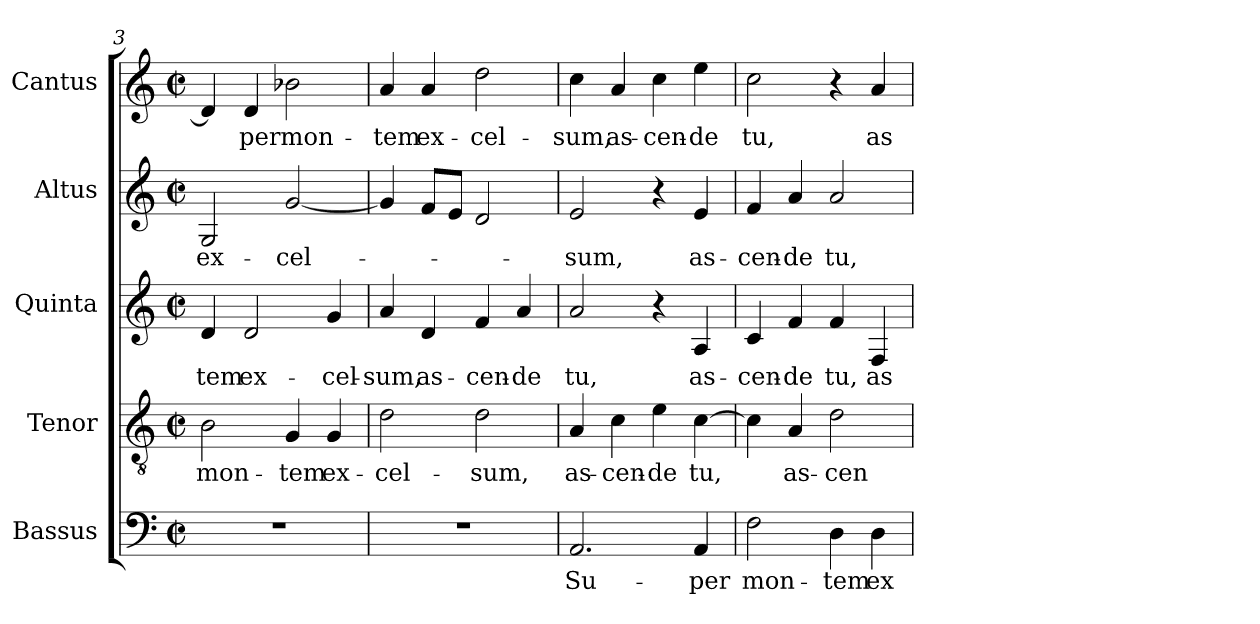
**kern	**text	**kern	**text	**kern	**text	**kern	**text	**kern	**text
*part5	*part5	*part4	*part4	*part3	*part3	*part2	*part2	*part1	*part1
*staff5	*staff5	*staff4	*staff4	*staff3	*staff3	*staff2	*staff2	*staff1	*staff1
*I"Bassus	*	*I"Tenor	*	*I"Quinta	*	*I"Altus	*	*I"Cantus	*
*I'B.	*	*I'T.	*	*I'A.	*	*I'A.	*	*I'S.	*
*clefF4	*	*clefGv2	*	*clefG2	*	*clefG2	*	*clefG2	*
*	*	*ITrd7c12	*	*	*	*	*	*	*
*k[]	*	*k[]	*	*k[]	*	*k[]	*	*k[]	*
*C:	*	*C:	*	*C:	*	*C:	*	*C:	*
*M2/2	*	*M2/2	*	*M2/2	*	*M2/2	*	*M2/2	*
*met(c|)	*	*met(c|)	*	*met(c|)	*	*met(c|)	*	*met(c|)	*
=3	=3	=3	=3	=3	=3	=3	=3	=3	=3
!	!	!	!LO:LY:b:color=#000000	!	!	!	!	!	!
!	!	!	!	!	!LO:LY:b:color=#000000	!	!	!	!
!	!	!	!	!	!	!	!LO:LY:b:color=#000000	!	!
1r	.	2BBi\	mon-	4di/	-tem	2Gi/	ex-	4di/]	.
!	!	!	!	!	!LO:LY:b:color=#000000	!	!	!	!
!	!	!	!	!	!	!	!	!	!LO:LY:b:color=#000000
.	.	.	.	2di/	ex-	.	.	4di/	-per
!	!	!	!LO:LY:b:color=#000000	!	!	!	!	!	!
!	!	!	!	!	!	!	!LO:LY:b:color=#000000	!	!
!	!	!	!	!	!	!	!	!	!LO:LY:b:color=#000000
.	.	4GGi/	-tem	.	.	[<2gi/	-cel-	2b-Xi\	mon-
!	!	!	!LO:LY:b:color=#000000	!	!	!	!	!	!
!	!	!	!	!	!LO:LY:b:color=#000000	!	!	!	!
.	.	4GGi/	ex-	4gi/	-cel-	.	.	.	.
=4	=4	=4	=4	=4	=4	=4	=4	=4	=4
!	!	!	!LO:LY:b:color=#000000	!	!	!	!	!	!
!	!	!	!	!	!LO:LY:b:color=#000000	!	!	!	!
!	!	!	!	!	!	!	!	!	!LO:LY:b:color=#000000
1r	.	2Di\	-cel-	4ai/	-sum,	4gi/]	.	4ai/	-tem
!	!	!	!	!	!LO:LY:b:color=#000000	!	!	!	!
!	!	!	!	!	!	!	!	!	!LO:LY:b:color=#000000
.	.	.	.	4di/	as-	8fi/L	.	4ai/	ex-
.	.	.	.	.	.	8ei/J	.	.	.
!	!	!	!LO:LY:b:color=#000000	!	!	!	!	!	!
!	!	!	!	!	!LO:LY:b:color=#000000	!	!	!	!
!	!	!	!	!	!	!	!	!	!LO:LY:b:color=#000000
.	.	2Di\	-sum,	4fi/	-cen-	2di/	.	2ddi\	-cel-
!	!	!	!	!	!LO:LY:b:color=#000000	!	!	!	!
.	.	.	.	4ai/	-de	.	.	.	.
=5	=5	=5	=5	=5	=5	=5	=5	=5	=5
!	!LO:LY:b:color=#000000	!	!	!	!	!	!	!	!
!	!	!	!LO:LY:b:color=#000000	!	!	!	!	!	!
!	!	!	!	!	!LO:LY:b:color=#000000	!	!	!	!
!	!	!	!	!	!	!	!LO:LY:b:color=#000000	!	!
!	!	!	!	!	!	!	!	!	!LO:LY:b:color=#000000
2.AAi/	Su-	4AAi/	as-	2ai/	tu,	2ei/	-sum,	4cci\	-sum,
!	!	!	!LO:LY:b:color=#000000	!	!	!	!	!	!
!	!	!	!	!	!	!	!	!	!LO:LY:b:color=#000000
.	.	4Ci\	-cen-	.	.	.	.	4ai/	as-
!	!	!	!LO:LY:b:color=#000000	!	!	!	!	!	!
!	!	!	!	!	!	!	!	!	!LO:LY:b:color=#000000
.	.	4Ei\	-de	4r	.	4r	.	4cci\	-cen-
!	!LO:LY:b:color=#000000	!	!	!	!	!	!	!	!
!	!	!	!LO:LY:b:color=#000000	!	!	!	!	!	!
!	!	!	!	!	!LO:LY:b:color=#000000	!	!	!	!
!	!	!	!	!	!	!	!LO:LY:b:color=#000000	!	!
!	!	!	!	!	!	!	!	!	!LO:LY:b:color=#000000
4AAi/	-per	[>4Ci\	tu,	4Ai/	as-	4ei/	as-	4eei\	-de
!!LO:LB:g=z
=6	=6	=6	=6	=6	=6	=6	=6	=6	=6
!	!LO:LY:b:color=#000000	!	!	!	!	!	!	!	!
!	!	!	!	!	!LO:LY:b:color=#000000	!	!	!	!
!	!	!	!	!	!	!	!LO:LY:b:color=#000000	!	!
!	!	!	!	!	!	!	!	!	!LO:LY:b:color=#000000
2Fi\	mon-	4Ci\]	.	4ci/	-cen-	4fi/	-cen-	2cci\	tu,
!	!	!	!LO:LY:b:color=#000000	!	!	!	!	!	!
!	!	!	!	!	!LO:LY:b:color=#000000	!	!	!	!
!	!	!	!	!	!	!	!LO:LY:b:color=#000000	!	!
.	.	4AAi/	as-	4fi/	-de	4ai/	-de	.	.
!	!LO:LY:b:color=#000000	!	!	!	!	!	!	!	!
!	!	!	!LO:LY:b:color=#000000	!	!	!	!	!	!
!	!	!	!	!	!LO:LY:b:color=#000000	!	!	!	!
!	!	!	!	!	!	!	!LO:LY:b:color=#000000	!	!
4Di\	-tem	2Di\	-cen-	4fi/	tu,	2ai/	tu,	4r	.
!	!LO:LY:b:color=#000000	!	!	!	!	!	!	!	!
!	!	!	!	!	!LO:LY:b:color=#000000	!	!	!	!
!	!	!	!	!	!	!	!	!	!LO:LY:b:color=#000000
4Di\	ex-	.	.	4Fi/	as-	.	.	4ai/	as-
=	=	=	=	=	=	=	=	=	=
*-	*-	*-	*-	*-	*-	*-	*-	*-	*-
